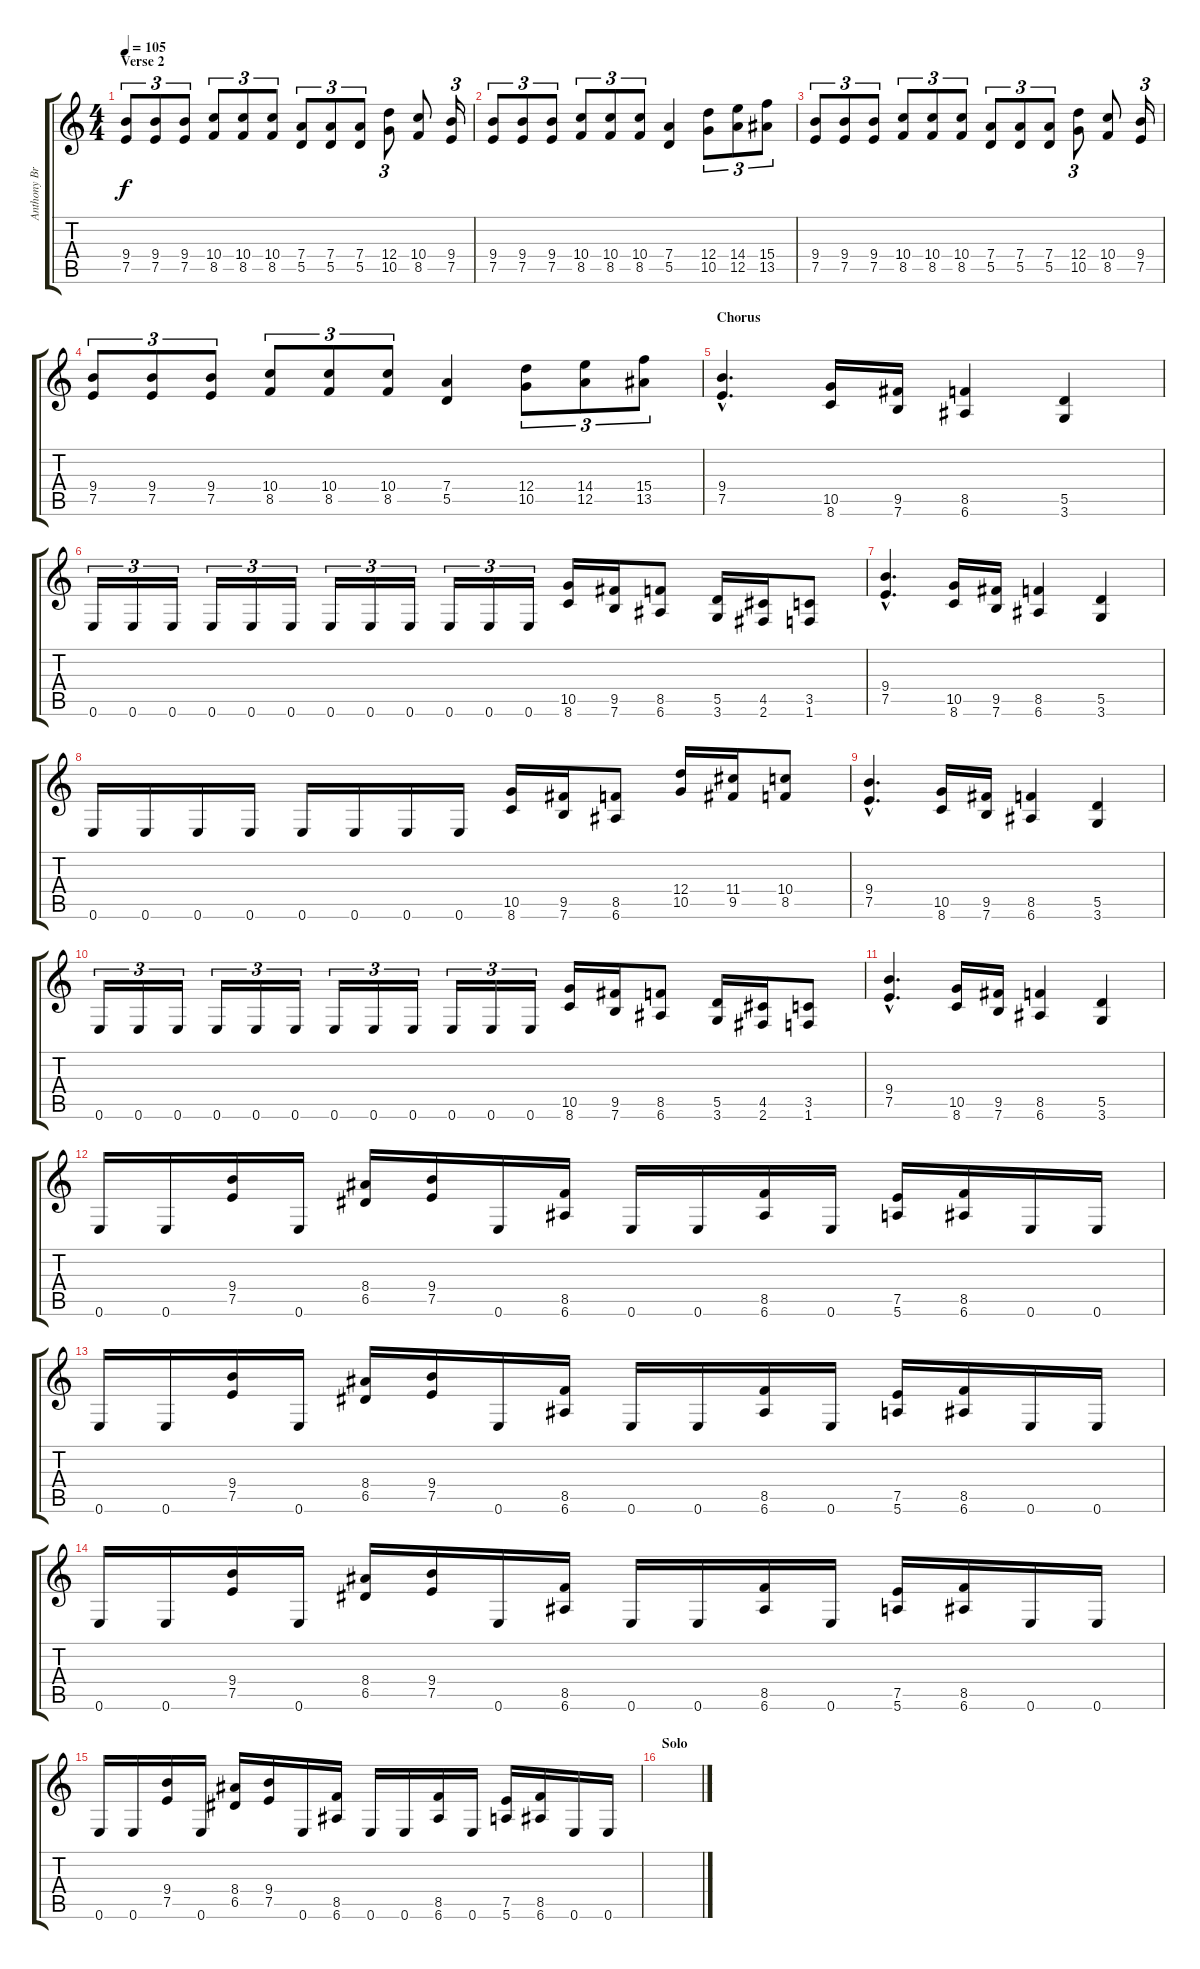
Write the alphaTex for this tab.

\track ("Anthony Bramante" "Anthony Br") {instrument distortionguitar}
\staff {score tabs}
\tuning (E4 B3 G3 D3 A2 E2) {hide}
\ts (4 4)
\section ("" "Verse 2")
\tempo 105
\clef g2
\ks c
(9.4 7.5).8{tu (3 2) dy f} (9.4 7.5).8{tu (3 2)} (9.4 7.5).8{tu (3 2)} (10.4 8.5).8{tu (3 2)} (10.4 8.5).8{tu (3 2)} (10.4 8.5).8{tu (3 2)} (7.4 5.5).8{tu (3 2)} (7.4 5.5).8{tu (3 2)} (7.4 5.5).8{tu (3 2)} (12.4 10.5).8{tu (3 2)} (10.4 8.5).8 (9.4 7.5).16{tu (3 2)} |
(9.4 7.5).8{tu (3 2)} (9.4 7.5).8{tu (3 2)} (9.4 7.5).8{tu (3 2)} (10.4 8.5).8{tu (3 2)} (10.4 8.5).8{tu (3 2)} (10.4 8.5).8{tu (3 2)} (7.4 5.5).4 (12.4 10.5).8{tu (3 2)} (14.4 12.5).8{tu (3 2)} (15.4 13.5).8{tu (3 2)} |
(9.4 7.5).8{tu (3 2)} (9.4 7.5).8{tu (3 2)} (9.4 7.5).8{tu (3 2)} (10.4 8.5).8{tu (3 2)} (10.4 8.5).8{tu (3 2)} (10.4 8.5).8{tu (3 2)} (7.4 5.5).8{tu (3 2)} (7.4 5.5).8{tu (3 2)} (7.4 5.5).8{tu (3 2)} (12.4 10.5).8{tu (3 2)} (10.4 8.5).8 (9.4 7.5).16{tu (3 2)} |
(9.4 7.5).8{tu (3 2)} (9.4 7.5).8{tu (3 2)} (9.4 7.5).8{tu (3 2)} (10.4 8.5).8{tu (3 2)} (10.4 8.5).8{tu (3 2)} (10.4 8.5).8{tu (3 2)} (7.4 5.5).4 (12.4 10.5).8{tu (3 2)} (14.4 12.5).8{tu (3 2)} (15.4 13.5).8{tu (3 2)} |
\section ("" "Chorus")
(9.4{hac} 7.5{hac}).4{d} (10.5 8.6).16 (9.5 7.6).16 (8.5 6.6).4 (5.5 3.6).4 |
0.6.16{tu (3 2)} 0.6.16{tu (3 2)} 0.6.16{tu (3 2)} 0.6.16{tu (3 2)} 0.6.16{tu (3 2)} 0.6.16{tu (3 2)} 0.6.16{tu (3 2)} 0.6.16{tu (3 2)} 0.6.16{tu (3 2)} 0.6.16{tu (3 2)} 0.6.16{tu (3 2)} 0.6.16{tu (3 2)} (10.5 8.6).16 (9.5 7.6).16 (8.5 6.6).8 (5.5 3.6).16 (4.5 2.6).16 (3.5 1.6).8 |
(9.4{hac} 7.5{hac}).4{d} (10.5 8.6).16 (9.5 7.6).16 (8.5 6.6).4 (5.5 3.6).4 |
0.6.16 0.6.16 0.6.16 0.6.16 0.6.16 0.6.16 0.6.16 0.6.16 (10.5 8.6).16 (9.5 7.6).16 (8.5 6.6).8 (12.4 10.5).16 (11.4 9.5).16 (10.4 8.5).8 |
(9.4{hac} 7.5{hac}).4{d} (10.5 8.6).16 (9.5 7.6).16 (8.5 6.6).4 (5.5 3.6).4 |
0.6.16{tu (3 2)} 0.6.16{tu (3 2)} 0.6.16{tu (3 2)} 0.6.16{tu (3 2)} 0.6.16{tu (3 2)} 0.6.16{tu (3 2)} 0.6.16{tu (3 2)} 0.6.16{tu (3 2)} 0.6.16{tu (3 2)} 0.6.16{tu (3 2)} 0.6.16{tu (3 2)} 0.6.16{tu (3 2)} (10.5 8.6).16 (9.5 7.6).16 (8.5 6.6).8 (5.5 3.6).16 (4.5 2.6).16 (3.5 1.6).8 |
(9.4{hac} 7.5{hac}).4{d} (10.5 8.6).16 (9.5 7.6).16 (8.5 6.6).4 (5.5 3.6).4 |
0.6.16 0.6.16 (9.4 7.5).16 0.6.16 (8.4 6.5).16 (9.4 7.5).16 0.6.16 (8.5 6.6).16 0.6.16 0.6.16 (8.5 6.6).16 0.6.16 (7.5 5.6).16 (8.5 6.6).16 0.6.16 0.6.16 |
0.6.16 0.6.16 (9.4 7.5).16 0.6.16 (8.4 6.5).16 (9.4 7.5).16 0.6.16 (8.5 6.6).16 0.6.16 0.6.16 (8.5 6.6).16 0.6.16 (7.5 5.6).16 (8.5 6.6).16 0.6.16 0.6.16 |
0.6.16 0.6.16 (9.4 7.5).16 0.6.16 (8.4 6.5).16 (9.4 7.5).16 0.6.16 (8.5 6.6).16 0.6.16 0.6.16 (8.5 6.6).16 0.6.16 (7.5 5.6).16 (8.5 6.6).16 0.6.16 0.6.16 |
0.6.16 0.6.16 (9.4 7.5).16 0.6.16 (8.4 6.5).16 (9.4 7.5).16 0.6.16 (8.5 6.6).16 0.6.16 0.6.16 (8.5 6.6).16 0.6.16 (7.5 5.6).16 (8.5 6.6).16 0.6.16 0.6.16 |
\section ("" "Solo")
